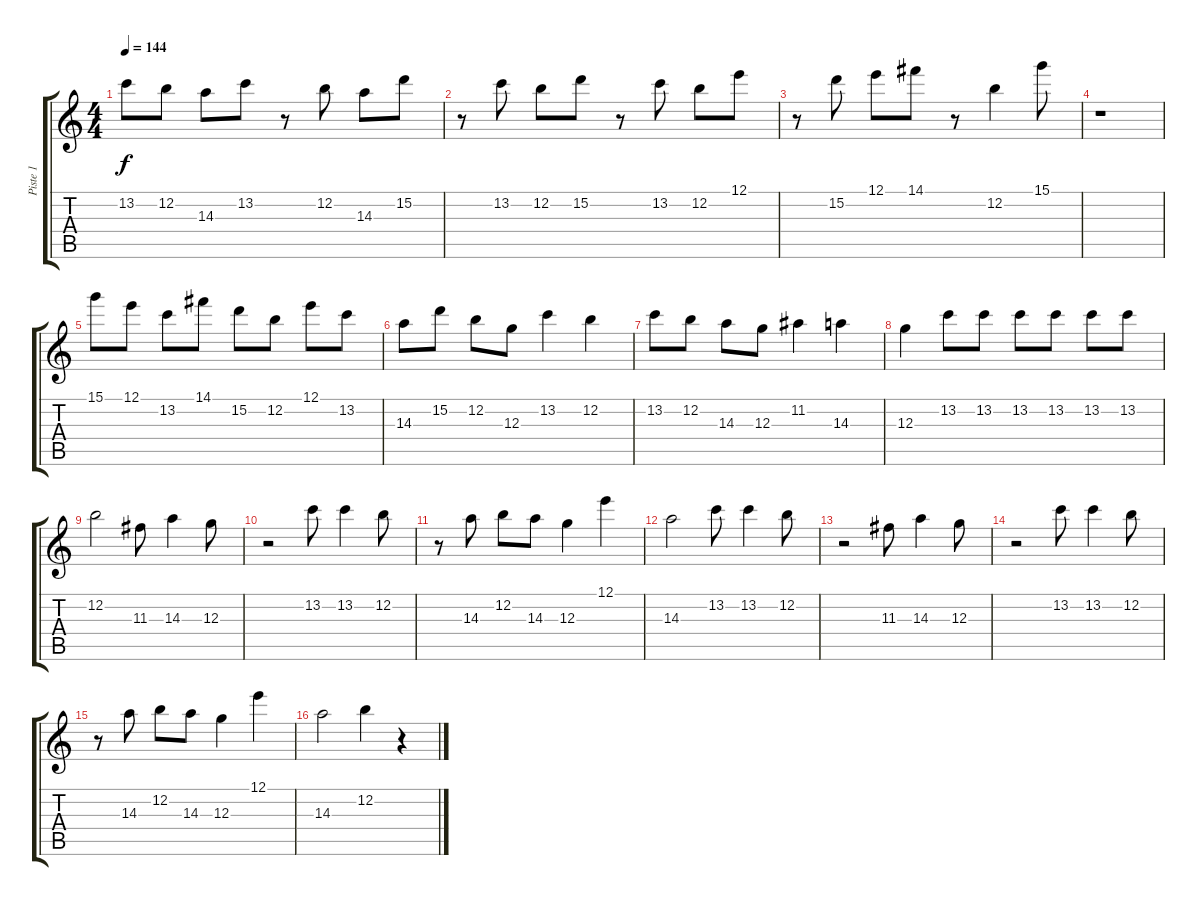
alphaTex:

\track ("Piste 1" "Piste 1") {instrument overdrivenguitar}
\staff {score tabs}
\tuning (E4 B3 G3 D3 A2 E2) {hide}
\ts (4 4)
\tempo 144
\clef g2
\ks c
13.2.8{dy f} 12.2.8 14.3.8 13.2.8 r.8 12.2.8 14.3.8 15.2.8 |
r.8 13.2.8 12.2.8 15.2.8 r.8 13.2.8 12.2.8 12.1.8 |
r.8 15.2.8 12.1.8 14.1.8 r.8 12.2.4 15.1.8 |
r.1 |
15.1.8 12.1.8 13.2.8 14.1.8 15.2.8 12.2.8 12.1.8 13.2.8 |
14.3.8 15.2.8 12.2.8 12.3.8 13.2.4 12.2.4 |
13.2.8 12.2.8 14.3.8 12.3.8 11.2.4 14.3.4 |
12.3.4 13.2.8 13.2.8 13.2.8 13.2.8 13.2.8 13.2.8 |
12.2.2 11.3.8 14.3.4 12.3.8 |
r.2 13.2.8 13.2.4 12.2.8 |
r.8 14.3.8 12.2.8 14.3.8 12.3.4 12.1.4 |
14.3.2 13.2.8 13.2.4 12.2.8 |
r.2 11.3.8 14.3.4 12.3.8 |
r.2 13.2.8 13.2.4 12.2.8 |
r.8 14.3.8 12.2.8 14.3.8 12.3.4 12.1.4 |
14.3.2 12.2.4 r.4
